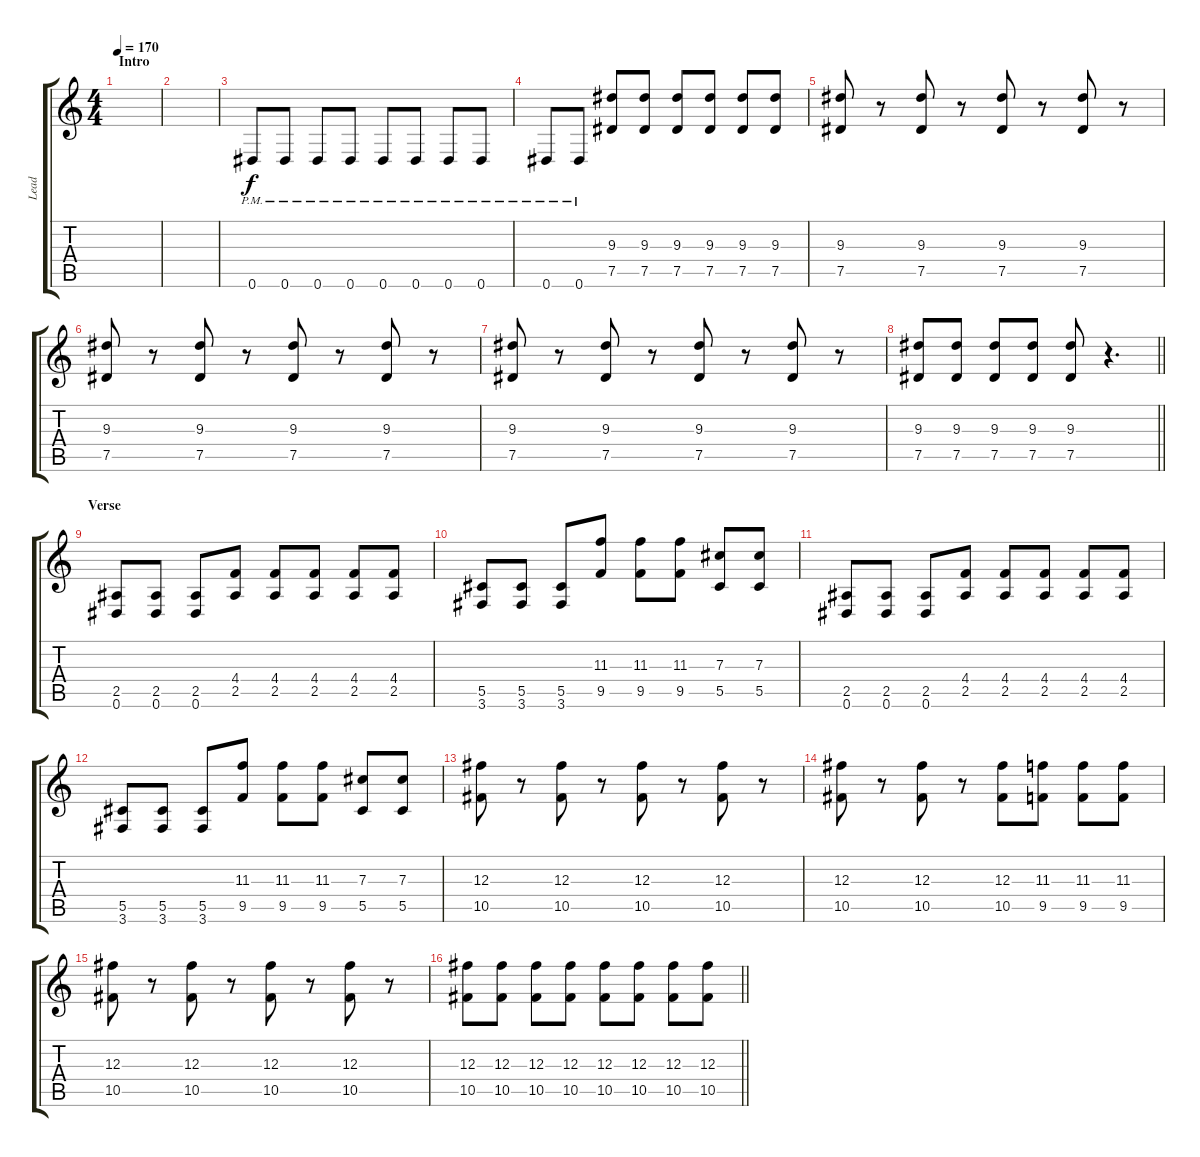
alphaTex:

\track ("Lead" "Lead") {instrument acousticguitarsteel}
\staff {score tabs}
\tuning (Eb4 Bb3 Gb3 Db3 Ab2 Eb2) {hide}
\ts (4 4)
\section ("" "Intro")
\tempo 170
\clef g2
\ks c
|
|
0.6{pm}.8 0.6{pm}.8 0.6{pm}.8 0.6{pm}.8 0.6{pm}.8 0.6{pm}.8 0.6{pm}.8 0.6{pm}.8 |
0.6{pm}.8 0.6{pm}.8 (9.3 7.5).8 (9.3 7.5).8 (9.3 7.5).8 (9.3 7.5).8 (9.3 7.5).8 (9.3 7.5).8 |
(9.3 7.5).8 r.8 (9.3 7.5).8 r.8 (9.3 7.5).8 r.8 (9.3 7.5).8 r.8 |
(9.3 7.5).8 r.8 (9.3 7.5).8 r.8 (9.3 7.5).8 r.8 (9.3 7.5).8 r.8 |
(9.3 7.5).8 r.8 (9.3 7.5).8 r.8 (9.3 7.5).8 r.8 (9.3 7.5).8 r.8 |
\barLineRight lightlight
(9.3 7.5).8 (9.3 7.5).8 (9.3 7.5).8 (9.3 7.5).8 (9.3 7.5).8 r.4{d} |
\section ("" "Verse")
(2.5 0.6).8 (2.5 0.6).8 (2.5 0.6).8 (4.4 2.5).8 (4.4 2.5).8 (4.4 2.5).8 (4.4 2.5).8 (4.4 2.5).8 |
(5.5 3.6).8 (5.5 3.6).8 (5.5 3.6).8 (11.3 9.5).8 (11.3 9.5).8 (11.3 9.5).8 (7.3 5.5).8 (7.3 5.5).8 |
(2.5 0.6).8 (2.5 0.6).8 (2.5 0.6).8 (4.4 2.5).8 (4.4 2.5).8 (4.4 2.5).8 (4.4 2.5).8 (4.4 2.5).8 |
(5.5 3.6).8 (5.5 3.6).8 (5.5 3.6).8 (11.3 9.5).8 (11.3 9.5).8 (11.3 9.5).8 (7.3 5.5).8 (7.3 5.5).8 |
(12.3 10.5).8 r.8 (12.3 10.5).8 r.8 (12.3 10.5).8 r.8 (12.3 10.5).8 r.8 |
(12.3 10.5).8 r.8 (12.3 10.5).8 r.8 (12.3 10.5).8 (11.3 9.5).8 (11.3 9.5).8 (11.3 9.5).8 |
(12.3 10.5).8 r.8 (12.3 10.5).8 r.8 (12.3 10.5).8 r.8 (12.3 10.5).8 r.8 |
\barLineRight lightlight
(12.3 10.5).8 (12.3 10.5).8 (12.3 10.5).8 (12.3 10.5).8 (12.3 10.5).8 (12.3 10.5).8 (12.3 10.5).8 (12.3 10.5).8
